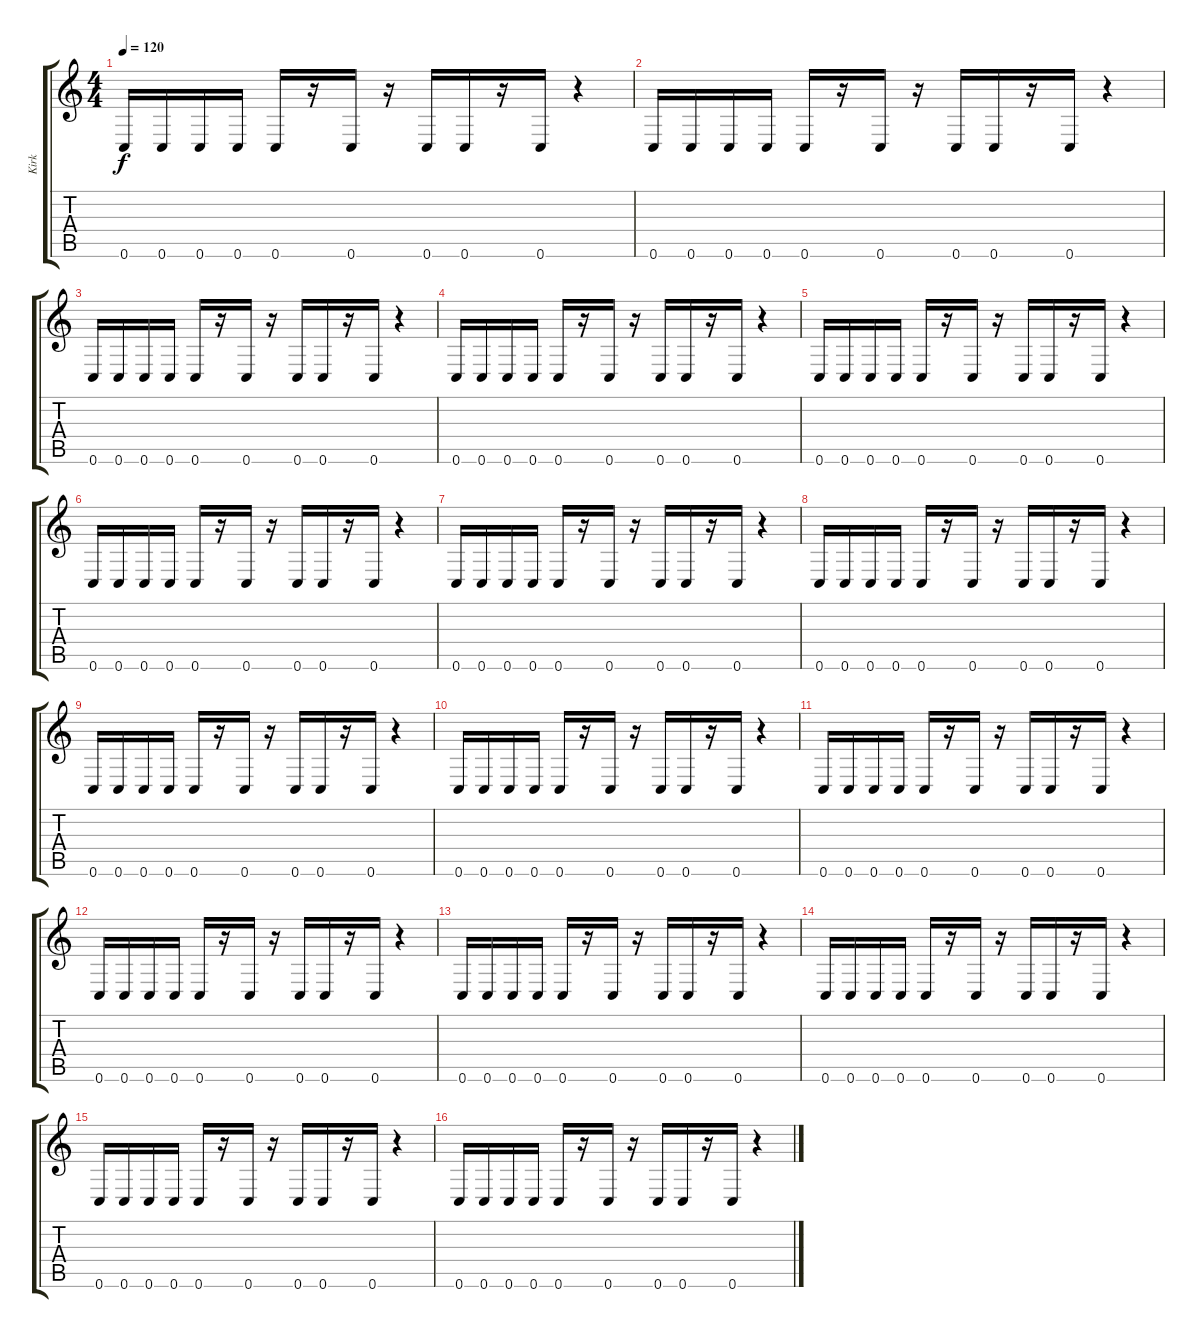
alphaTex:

\track ("Kirk" "Kirk") {instrument overdrivenguitar}
\staff {score tabs}
\tuning (D4 A3 F3 C3 G2 C2) {hide}
\ts (4 4)
\tempo 120
\clef g2
\ks c
0.6.16{dy f} 0.6.16 0.6.16 0.6.16 0.6.16 r.16 0.6.16 r.16 0.6.16 0.6.16 r.16 0.6.16 r.4 |
0.6.16 0.6.16 0.6.16 0.6.16 0.6.16 r.16 0.6.16 r.16 0.6.16 0.6.16 r.16 0.6.16 r.4 |
0.6.16 0.6.16 0.6.16 0.6.16 0.6.16 r.16 0.6.16 r.16 0.6.16 0.6.16 r.16 0.6.16 r.4 |
0.6.16 0.6.16 0.6.16 0.6.16 0.6.16 r.16 0.6.16 r.16 0.6.16 0.6.16 r.16 0.6.16 r.4 |
0.6.16 0.6.16 0.6.16 0.6.16 0.6.16 r.16 0.6.16 r.16 0.6.16 0.6.16 r.16 0.6.16 r.4 |
0.6.16 0.6.16 0.6.16 0.6.16 0.6.16 r.16 0.6.16 r.16 0.6.16 0.6.16 r.16 0.6.16 r.4 |
0.6.16 0.6.16 0.6.16 0.6.16 0.6.16 r.16 0.6.16 r.16 0.6.16 0.6.16 r.16 0.6.16 r.4 |
0.6.16 0.6.16 0.6.16 0.6.16 0.6.16 r.16 0.6.16 r.16 0.6.16 0.6.16 r.16 0.6.16 r.4 |
0.6.16 0.6.16 0.6.16 0.6.16 0.6.16 r.16 0.6.16 r.16 0.6.16 0.6.16 r.16 0.6.16 r.4 |
0.6.16 0.6.16 0.6.16 0.6.16 0.6.16 r.16 0.6.16 r.16 0.6.16 0.6.16 r.16 0.6.16 r.4 |
0.6.16 0.6.16 0.6.16 0.6.16 0.6.16 r.16 0.6.16 r.16 0.6.16 0.6.16 r.16 0.6.16 r.4 |
0.6.16 0.6.16 0.6.16 0.6.16 0.6.16 r.16 0.6.16 r.16 0.6.16 0.6.16 r.16 0.6.16 r.4 |
0.6.16 0.6.16 0.6.16 0.6.16 0.6.16 r.16 0.6.16 r.16 0.6.16 0.6.16 r.16 0.6.16 r.4 |
0.6.16 0.6.16 0.6.16 0.6.16 0.6.16 r.16 0.6.16 r.16 0.6.16 0.6.16 r.16 0.6.16 r.4 |
0.6.16 0.6.16 0.6.16 0.6.16 0.6.16 r.16 0.6.16 r.16 0.6.16 0.6.16 r.16 0.6.16 r.4 |
0.6.16 0.6.16 0.6.16 0.6.16 0.6.16 r.16 0.6.16 r.16 0.6.16 0.6.16 r.16 0.6.16 r.4
